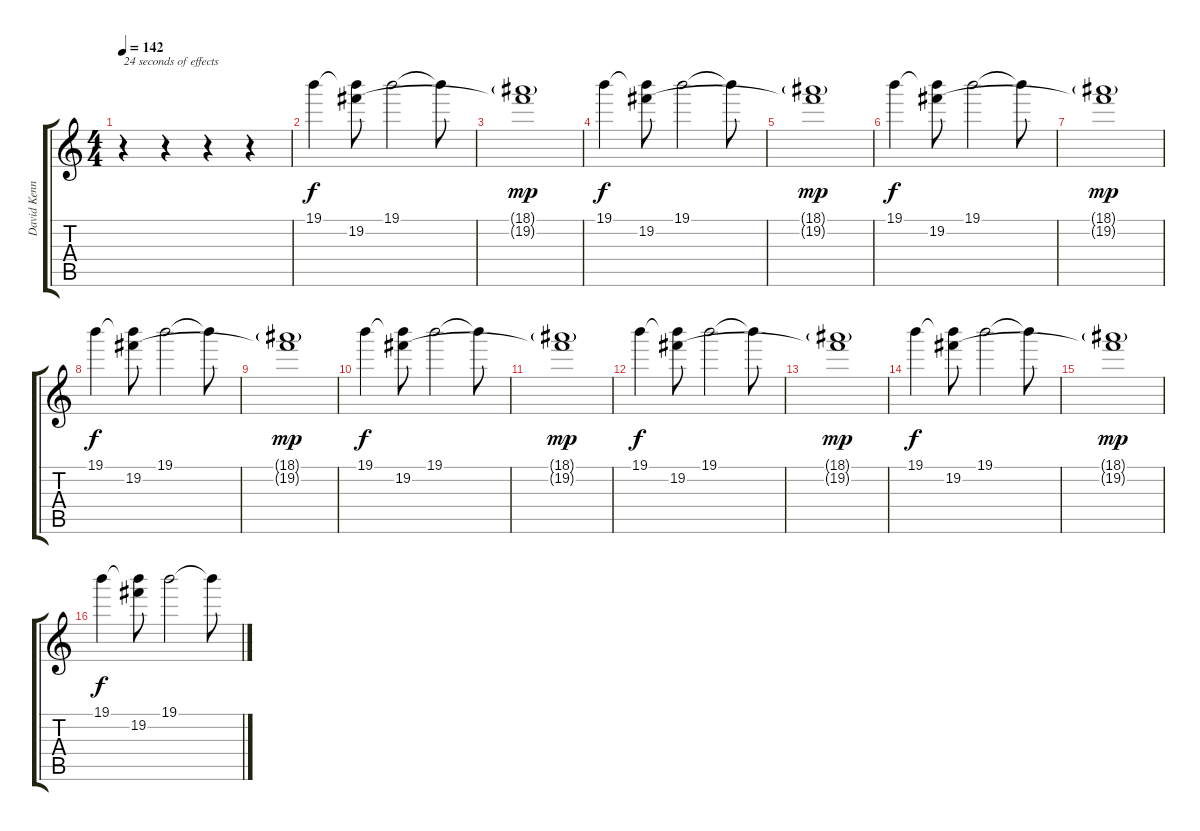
\track ("David Kennedy" "David Kenn") {instrument electricguitarclean}
\staff {score tabs}
\tuning (E4 B3 G3 D3 A2 E2) {hide}
\ts (4 4)
\tempo 142
\clef g2
\ks c
r.4{txt "24 seconds of effects" dy f instrument electricguitarclean} r.4 r.4 r.4 |
19.1.4 (19.1{t} 19.2).8 19.1.2 19.1{t}.8 |
(18.1{g} 19.2{t}).1{dy mp} |
19.1.4{dy f} (19.1{t} 19.2).8 19.1.2 19.1{t}.8 |
(18.1{g} 19.2{t}).1{dy mp} |
19.1.4{dy f} (19.1{t} 19.2).8 19.1.2 19.1{t}.8 |
(18.1{g} 19.2{t}).1{dy mp} |
19.1.4{dy f} (19.1{t} 19.2).8 19.1.2 19.1{t}.8 |
(18.1{g} 19.2{t}).1{dy mp} |
19.1.4{dy f} (19.1{t} 19.2).8 19.1.2 19.1{t}.8 |
(18.1{g} 19.2{t}).1{dy mp} |
19.1.4{dy f} (19.1{t} 19.2).8 19.1.2 19.1{t}.8 |
(18.1{g} 19.2{t}).1{dy mp} |
19.1.4{dy f} (19.1{t} 19.2).8 19.1.2 19.1{t}.8 |
(18.1{g} 19.2{t}).1{dy mp} |
19.1.4{dy f} (19.1{t} 19.2).8 19.1.2 19.1{t}.8
